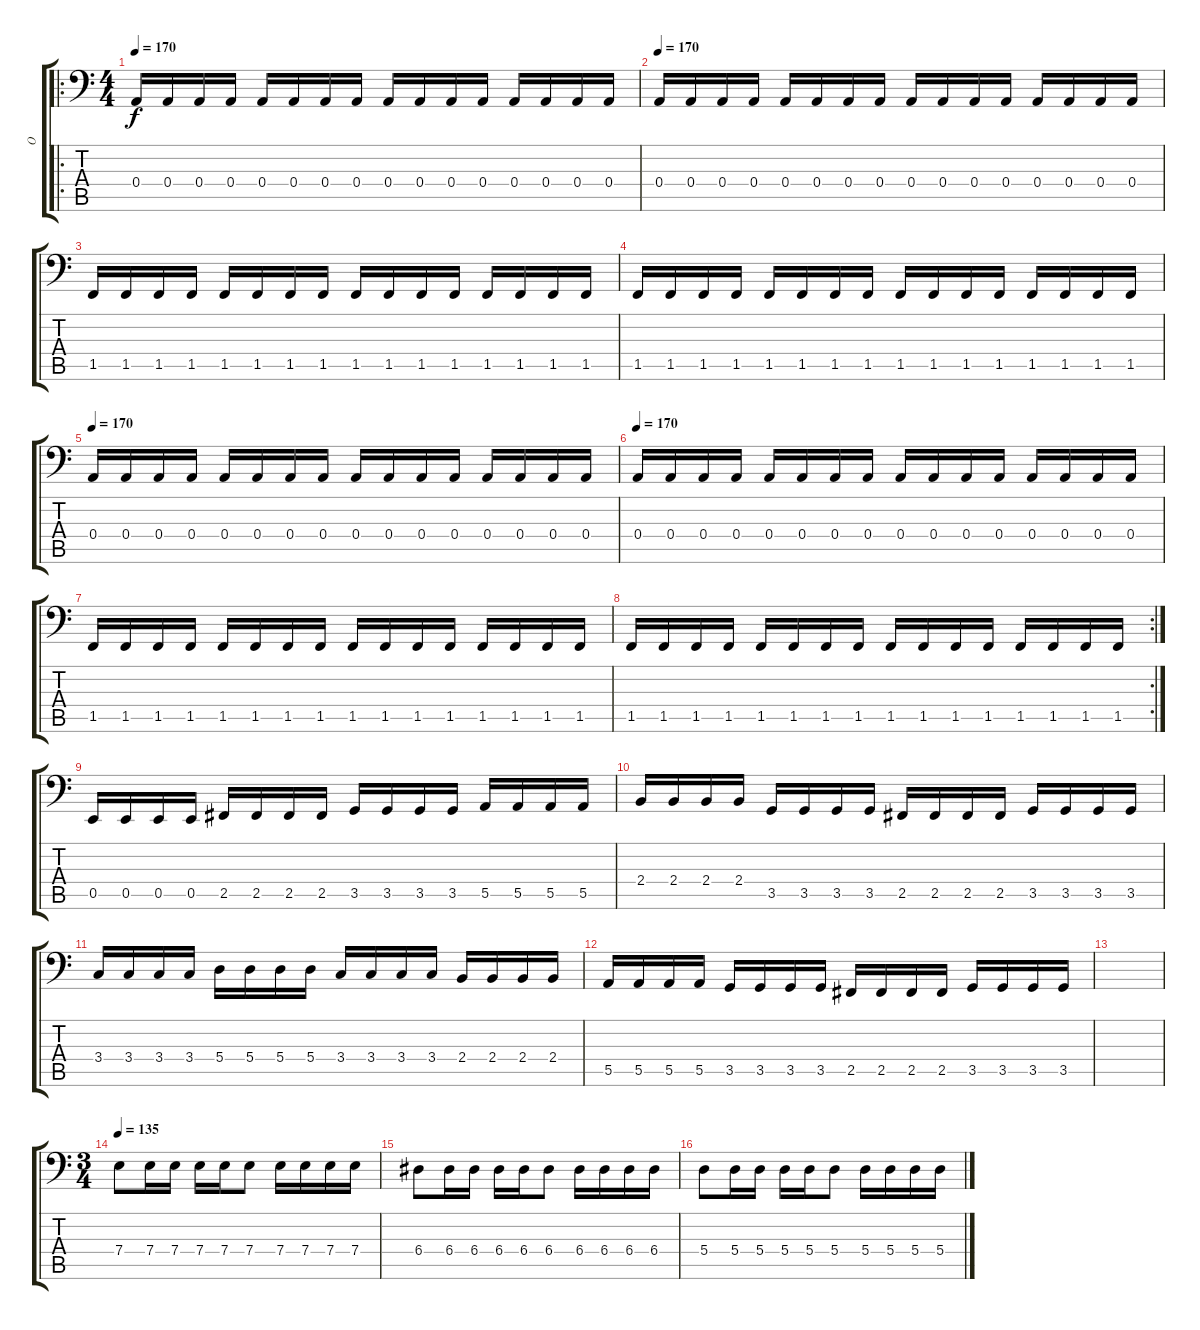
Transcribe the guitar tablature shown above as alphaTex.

\track ("O" "O") {instrument electricbassfinger}
\staff {score tabs}
\tuning (C3 G2 D2 A1 E1 B0) {hide}
\ro
\ts (4 4)
\tempo 170
\clef f4
\ks c
0.4.16{dy f} 0.4.16 0.4.16 0.4.16 0.4.16 0.4.16 0.4.16 0.4.16 0.4.16 0.4.16 0.4.16 0.4.16 0.4.16 0.4.16 0.4.16 0.4.16 |
\tempo 170
0.4.16 0.4.16 0.4.16 0.4.16 0.4.16 0.4.16 0.4.16 0.4.16 0.4.16 0.4.16 0.4.16 0.4.16 0.4.16 0.4.16 0.4.16 0.4.16 |
1.5.16 1.5.16 1.5.16 1.5.16 1.5.16 1.5.16 1.5.16 1.5.16 1.5.16 1.5.16 1.5.16 1.5.16 1.5.16 1.5.16 1.5.16 1.5.16 |
1.5.16 1.5.16 1.5.16 1.5.16 1.5.16 1.5.16 1.5.16 1.5.16 1.5.16 1.5.16 1.5.16 1.5.16 1.5.16 1.5.16 1.5.16 1.5.16 |
\tempo 170
0.4.16 0.4.16 0.4.16 0.4.16 0.4.16 0.4.16 0.4.16 0.4.16 0.4.16 0.4.16 0.4.16 0.4.16 0.4.16 0.4.16 0.4.16 0.4.16 |
\tempo 170
0.4.16 0.4.16 0.4.16 0.4.16 0.4.16 0.4.16 0.4.16 0.4.16 0.4.16 0.4.16 0.4.16 0.4.16 0.4.16 0.4.16 0.4.16 0.4.16 |
1.5.16 1.5.16 1.5.16 1.5.16 1.5.16 1.5.16 1.5.16 1.5.16 1.5.16 1.5.16 1.5.16 1.5.16 1.5.16 1.5.16 1.5.16 1.5.16 |
\rc 2
1.5.16 1.5.16 1.5.16 1.5.16 1.5.16 1.5.16 1.5.16 1.5.16 1.5.16 1.5.16 1.5.16 1.5.16 1.5.16 1.5.16 1.5.16 1.5.16 |
0.5.16 0.5.16 0.5.16 0.5.16 2.5.16 2.5.16 2.5.16 2.5.16 3.5.16 3.5.16 3.5.16 3.5.16 5.5.16 5.5.16 5.5.16 5.5.16 |
2.4.16 2.4.16 2.4.16 2.4.16 3.5.16 3.5.16 3.5.16 3.5.16 2.5.16 2.5.16 2.5.16 2.5.16 3.5.16 3.5.16 3.5.16 3.5.16 |
3.4.16 3.4.16 3.4.16 3.4.16 5.4.16 5.4.16 5.4.16 5.4.16 3.4.16 3.4.16 3.4.16 3.4.16 2.4.16 2.4.16 2.4.16 2.4.16 |
5.5.16 5.5.16 5.5.16 5.5.16 3.5.16 3.5.16 3.5.16 3.5.16 2.5.16 2.5.16 2.5.16 2.5.16 3.5.16 3.5.16 3.5.16 3.5.16 |
|
\ts (3 4)
\tempo 140
\tempo 135
7.4.8 7.4.16 7.4.16 7.4.16 7.4.16 7.4.8 7.4.16 7.4.16 7.4.16 7.4.16 |
6.4.8 6.4.16 6.4.16 6.4.16 6.4.16 6.4.8 6.4.16 6.4.16 6.4.16 6.4.16 |
5.4.8 5.4.16 5.4.16 5.4.16 5.4.16 5.4.8 5.4.16 5.4.16 5.4.16 5.4.16
